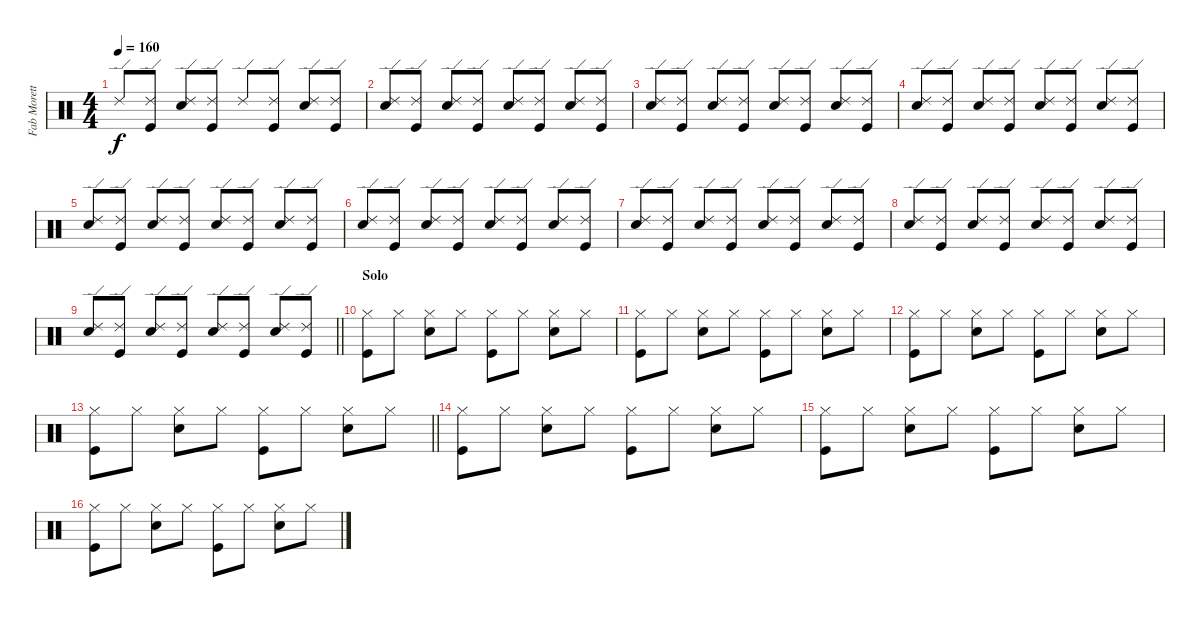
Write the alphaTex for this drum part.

\track ("Fab Moretti" "Fab Morett") {instrument percussion}
\staff {score}
\articulation defaults
\ts (4 4)
\tempo 160
\clef neutral
\ks c "Ride (edge) 2".8{dy f}
("Ride (edge) 2" "Kick (hit)").8 ("Ride (edge) 2" "Electric Snare (hit)").8 ("Ride (edge) 2" "Kick (hit)").8 "Ride (edge) 2".8 ("Ride (edge) 2" "Kick (hit)").8 ("Ride (edge) 2" "Electric Snare (hit)").8 ("Ride (edge) 2" "Kick (hit)").8 |
("Ride (edge) 2" "Electric Snare (hit)").8 ("Ride (edge) 2" "Kick (hit)").8 ("Ride (edge) 2" "Electric Snare (hit)").8 ("Ride (edge) 2" "Kick (hit)").8 ("Ride (edge) 2" "Electric Snare (hit)").8 ("Ride (edge) 2" "Kick (hit)").8 ("Ride (edge) 2" "Electric Snare (hit)").8 ("Ride (edge) 2" "Kick (hit)").8 |
("Ride (edge) 2" "Electric Snare (hit)").8 ("Ride (edge) 2" "Kick (hit)").8 ("Ride (edge) 2" "Electric Snare (hit)").8 ("Ride (edge) 2" "Kick (hit)").8 ("Ride (edge) 2" "Electric Snare (hit)").8 ("Ride (edge) 2" "Kick (hit)").8 ("Ride (edge) 2" "Electric Snare (hit)").8 ("Ride (edge) 2" "Kick (hit)").8 |
("Ride (edge) 2" "Electric Snare (hit)").8 ("Ride (edge) 2" "Kick (hit)").8 ("Ride (edge) 2" "Electric Snare (hit)").8 ("Ride (edge) 2" "Kick (hit)").8 ("Ride (edge) 2" "Electric Snare (hit)").8 ("Ride (edge) 2" "Kick (hit)").8 ("Ride (edge) 2" "Electric Snare (hit)").8 ("Ride (edge) 2" "Kick (hit)").8 |
("Ride (edge) 2" "Electric Snare (hit)").8 ("Ride (edge) 2" "Kick (hit)").8 ("Ride (edge) 2" "Electric Snare (hit)").8 ("Ride (edge) 2" "Kick (hit)").8 ("Ride (edge) 2" "Electric Snare (hit)").8 ("Ride (edge) 2" "Kick (hit)").8 ("Ride (edge) 2" "Electric Snare (hit)").8 ("Ride (edge) 2" "Kick (hit)").8 |
("Ride (edge) 2" "Electric Snare (hit)").8 ("Ride (edge) 2" "Kick (hit)").8 ("Ride (edge) 2" "Electric Snare (hit)").8 ("Ride (edge) 2" "Kick (hit)").8 ("Ride (edge) 2" "Electric Snare (hit)").8 ("Ride (edge) 2" "Kick (hit)").8 ("Ride (edge) 2" "Electric Snare (hit)").8 ("Ride (edge) 2" "Kick (hit)").8 |
("Ride (edge) 2" "Electric Snare (hit)").8 ("Ride (edge) 2" "Kick (hit)").8 ("Ride (edge) 2" "Electric Snare (hit)").8 ("Ride (edge) 2" "Kick (hit)").8 ("Ride (edge) 2" "Electric Snare (hit)").8 ("Ride (edge) 2" "Kick (hit)").8 ("Ride (edge) 2" "Electric Snare (hit)").8 ("Ride (edge) 2" "Kick (hit)").8 |
("Ride (edge) 2" "Electric Snare (hit)").8 ("Ride (edge) 2" "Kick (hit)").8 ("Ride (edge) 2" "Electric Snare (hit)").8 ("Ride (edge) 2" "Kick (hit)").8 ("Ride (edge) 2" "Electric Snare (hit)").8 ("Ride (edge) 2" "Kick (hit)").8 ("Ride (edge) 2" "Electric Snare (hit)").8 ("Ride (edge) 2" "Kick (hit)").8 |
\barLineRight lightlight
("Ride (edge) 2" "Electric Snare (hit)").8 ("Ride (edge) 2" "Kick (hit)").8 ("Ride (edge) 2" "Electric Snare (hit)").8 ("Ride (edge) 2" "Kick (hit)").8 ("Ride (edge) 2" "Electric Snare (hit)").8 ("Ride (edge) 2" "Kick (hit)").8 ("Ride (edge) 2" "Electric Snare (hit)").8 ("Ride (edge) 2" "Kick (hit)").8 |
\section ("" "Solo")
("Hi-Hat (closed)" "Kick (hit)").8 "Hi-Hat (closed)".8 ("Hi-Hat (closed)" "Electric Snare (hit)").8 "Hi-Hat (closed)".8 ("Hi-Hat (closed)" "Kick (hit)").8 "Hi-Hat (closed)".8 ("Hi-Hat (closed)" "Electric Snare (hit)").8 "Hi-Hat (closed)".8 |
("Hi-Hat (closed)" "Kick (hit)").8 "Hi-Hat (closed)".8 ("Hi-Hat (closed)" "Electric Snare (hit)").8 "Hi-Hat (closed)".8 ("Hi-Hat (closed)" "Kick (hit)").8 "Hi-Hat (closed)".8 ("Hi-Hat (closed)" "Electric Snare (hit)").8 "Hi-Hat (closed)".8 |
("Hi-Hat (closed)" "Kick (hit)").8 "Hi-Hat (closed)".8 ("Hi-Hat (closed)" "Electric Snare (hit)").8 "Hi-Hat (closed)".8 ("Hi-Hat (closed)" "Kick (hit)").8 "Hi-Hat (closed)".8 ("Hi-Hat (closed)" "Electric Snare (hit)").8 "Hi-Hat (closed)".8 |
\barLineRight lightlight
("Hi-Hat (closed)" "Kick (hit)").8 "Hi-Hat (closed)".8 ("Hi-Hat (closed)" "Electric Snare (hit)").8 "Hi-Hat (closed)".8 ("Hi-Hat (closed)" "Kick (hit)").8 "Hi-Hat (closed)".8 ("Hi-Hat (closed)" "Electric Snare (hit)").8 "Hi-Hat (closed)".8 |
("Hi-Hat (closed)" "Kick (hit)").8 "Hi-Hat (closed)".8 ("Hi-Hat (closed)" "Electric Snare (hit)").8 "Hi-Hat (closed)".8 ("Hi-Hat (closed)" "Kick (hit)").8 "Hi-Hat (closed)".8 ("Hi-Hat (closed)" "Electric Snare (hit)").8 "Hi-Hat (closed)".8 |
("Hi-Hat (closed)" "Kick (hit)").8 "Hi-Hat (closed)".8 ("Hi-Hat (closed)" "Electric Snare (hit)").8 "Hi-Hat (closed)".8 ("Hi-Hat (closed)" "Kick (hit)").8 "Hi-Hat (closed)".8 ("Hi-Hat (closed)" "Electric Snare (hit)").8 "Hi-Hat (closed)".8 |
("Hi-Hat (closed)" "Kick (hit)").8 "Hi-Hat (closed)".8 ("Hi-Hat (closed)" "Electric Snare (hit)").8 "Hi-Hat (closed)".8 ("Hi-Hat (closed)" "Kick (hit)").8 "Hi-Hat (closed)".8 ("Hi-Hat (closed)" "Electric Snare (hit)").8 "Hi-Hat (closed)".8
